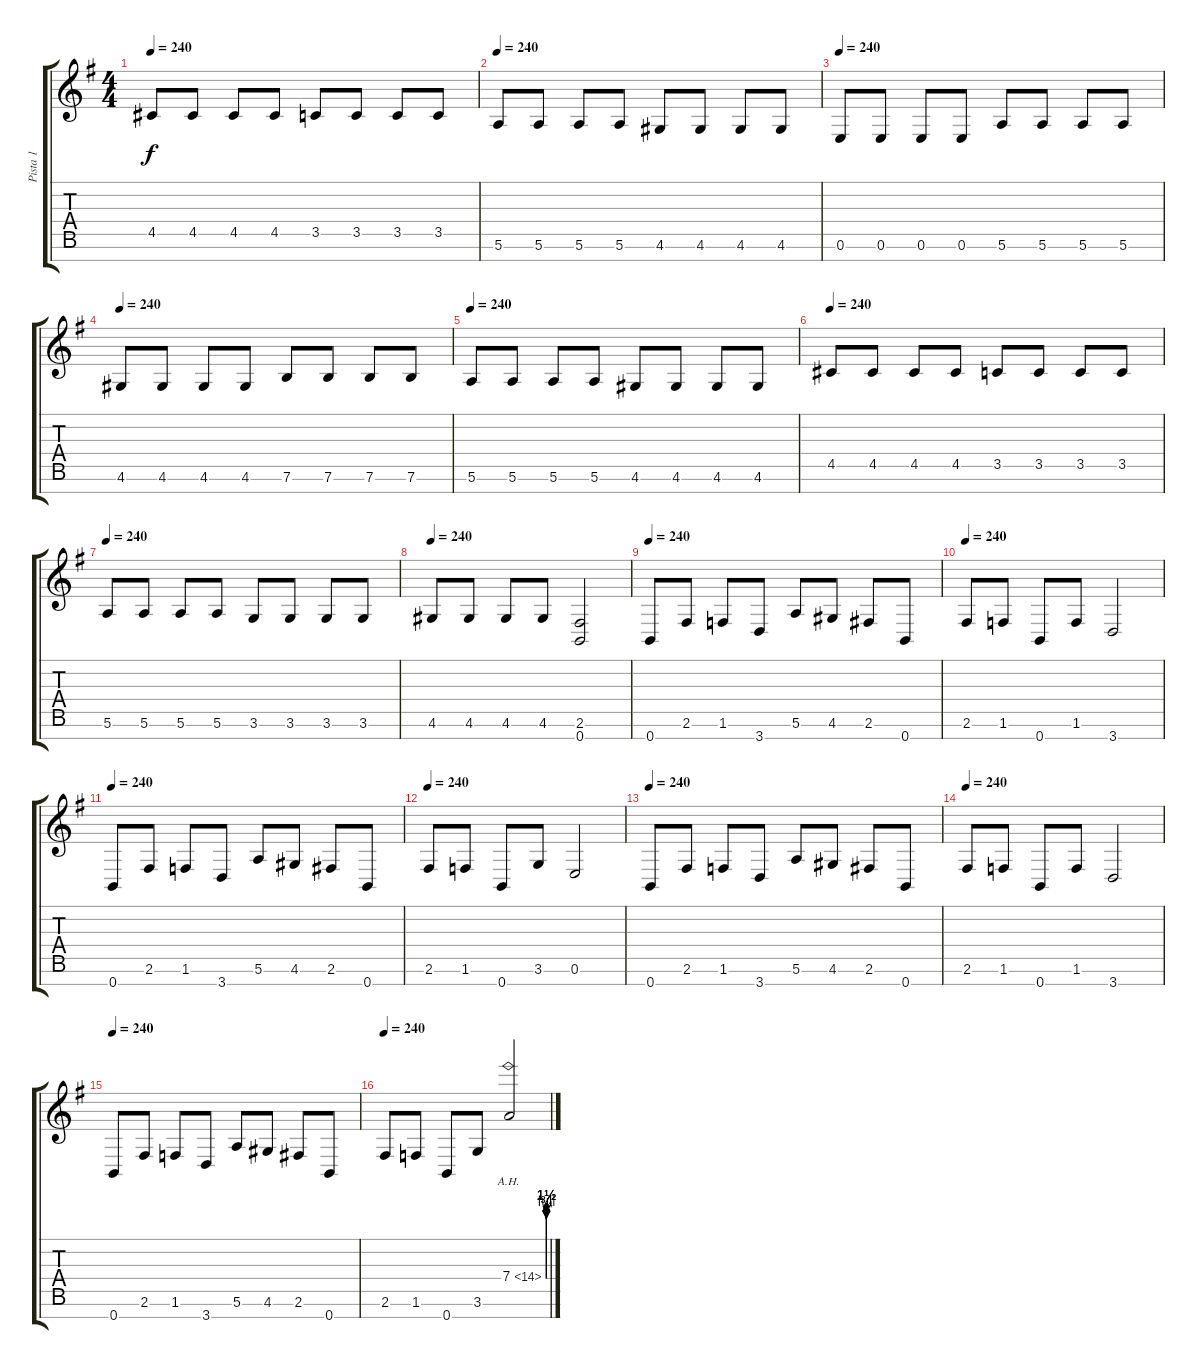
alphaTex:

\track ("Pista 1" "Pista 1") {instrument distortionguitar}
\staff {score tabs}
\tuning (E4 B3 G3 D3 A2 E2 B1) {hide}
\ts (4 4)
\tempo 240
\clef g2
\ks g
4.5.8{dy f} 4.5.8 4.5.8 4.5.8 3.5.8 3.5.8 3.5.8 3.5.8 |
\tempo 240
5.6.8 5.6.8 5.6.8 5.6.8 4.6.8 4.6.8 4.6.8 4.6.8 |
\tempo 240
0.6.8 0.6.8 0.6.8 0.6.8 5.6.8 5.6.8 5.6.8 5.6.8 |
\tempo 240
4.6.8 4.6.8 4.6.8 4.6.8 7.6.8 7.6.8 7.6.8 7.6.8 |
\tempo 240
5.6.8 5.6.8 5.6.8 5.6.8 4.6.8 4.6.8 4.6.8 4.6.8 |
\tempo 240
4.5.8 4.5.8 4.5.8 4.5.8 3.5.8 3.5.8 3.5.8 3.5.8 |
\tempo 240
5.6.8 5.6.8 5.6.8 5.6.8 3.6.8 3.6.8 3.6.8 3.6.8 |
\tempo 240
4.6.8 4.6.8 4.6.8 4.6.8 (2.6 0.7).2 |
\tempo 240
0.7.8 2.6.8 1.6.8 3.7.8 5.6.8 4.6.8 2.6.8 0.7.8 |
\tempo 240
2.6.8 1.6.8 0.7.8 1.6.8 3.7.2 |
\tempo 240
0.7.8 2.6.8 1.6.8 3.7.8 5.6.8 4.6.8 2.6.8 0.7.8 |
\tempo 240
2.6.8 1.6.8 0.7.8 3.6.8 0.6.2 |
\tempo 240
0.7.8 2.6.8 1.6.8 3.7.8 5.6.8 4.6.8 2.6.8 0.7.8 |
\tempo 240
2.6.8 1.6.8 0.7.8 1.6.8 3.7.2 |
\tempo 240
0.7.8 2.6.8 1.6.8 3.7.8 5.6.8 4.6.8 2.6.8 0.7.8 |
\tempo 240
2.6.8 1.6.8 0.7.8 3.6.8 7.4{be (custom 0 0 9 6 20 3 30 6 40 3 50 6 60 4) ah 7}.2
